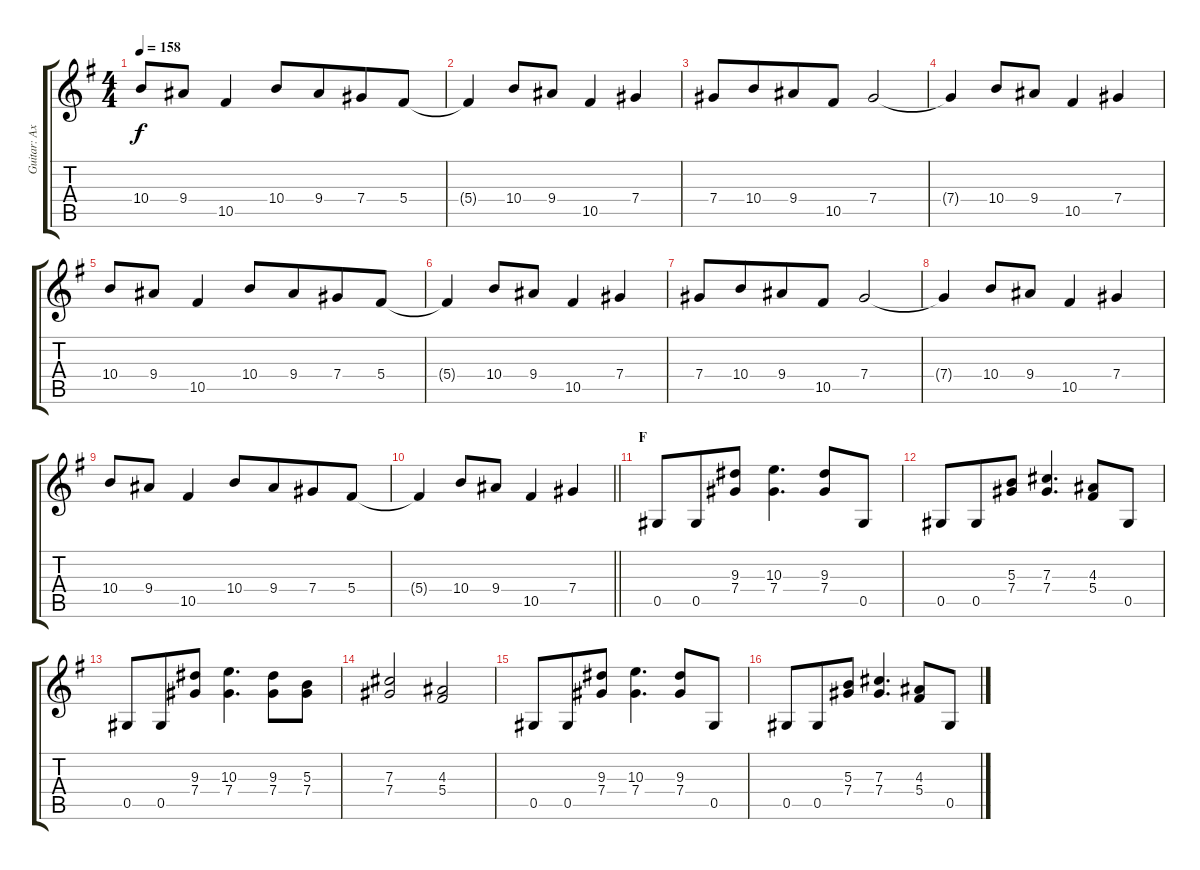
\track ("Guitar: Axel" "Guitar: Ax") {instrument overdrivenguitar}
\staff {score tabs}
\tuning (Eb4 Bb3 Gb3 Db3 Ab2 Eb2) {hide}
\ts (4 4)
\tempo 158
\clef g2
\ks g
10.4.8{dy f} 9.4.8 10.5.4 10.4.8 9.4.8{beam merge} 7.4.8 5.4.8 |
5.4{t}.4 10.4.8 9.4.8 10.5.4 7.4.4 |
7.4.8 10.4.8{beam merge} 9.4.8 10.5.8 7.4.2 |
7.4{t}.4 10.4.8 9.4.8 10.5.4 7.4.4 |
10.4.8 9.4.8 10.5.4 10.4.8 9.4.8{beam merge} 7.4.8 5.4.8 |
5.4{t}.4 10.4.8 9.4.8 10.5.4 7.4.4 |
7.4.8 10.4.8{beam merge} 9.4.8 10.5.8 7.4.2 |
7.4{t}.4 10.4.8 9.4.8 10.5.4 7.4.4 |
10.4.8 9.4.8 10.5.4 10.4.8 9.4.8{beam merge} 7.4.8 5.4.8 |
\barLineRight lightlight
5.4{t}.4 10.4.8 9.4.8 10.5.4 7.4.4 |
\section ("" "F")
0.5.8 0.5.8{beam merge} (9.3 7.4).8 (10.3 7.4).4{d} (9.3 7.4).8 0.5.8 |
0.5.8 0.5.8{beam merge} (5.3 7.4).8 (7.3 7.4).4{d} (4.3 5.4).8 0.5.8 |
0.5.8 0.5.8{beam merge} (9.3 7.4).8 (10.3 7.4).4{d} (9.3 7.4).8 (5.3 7.4).8 |
(7.3 7.4).2 (4.3 5.4).2 |
0.5.8 0.5.8{beam merge} (9.3 7.4).8 (10.3 7.4).4{d} (9.3 7.4).8 0.5.8 |
0.5.8 0.5.8{beam merge} (5.3 7.4).8 (7.3 7.4).4{d} (4.3 5.4).8 0.5.8
